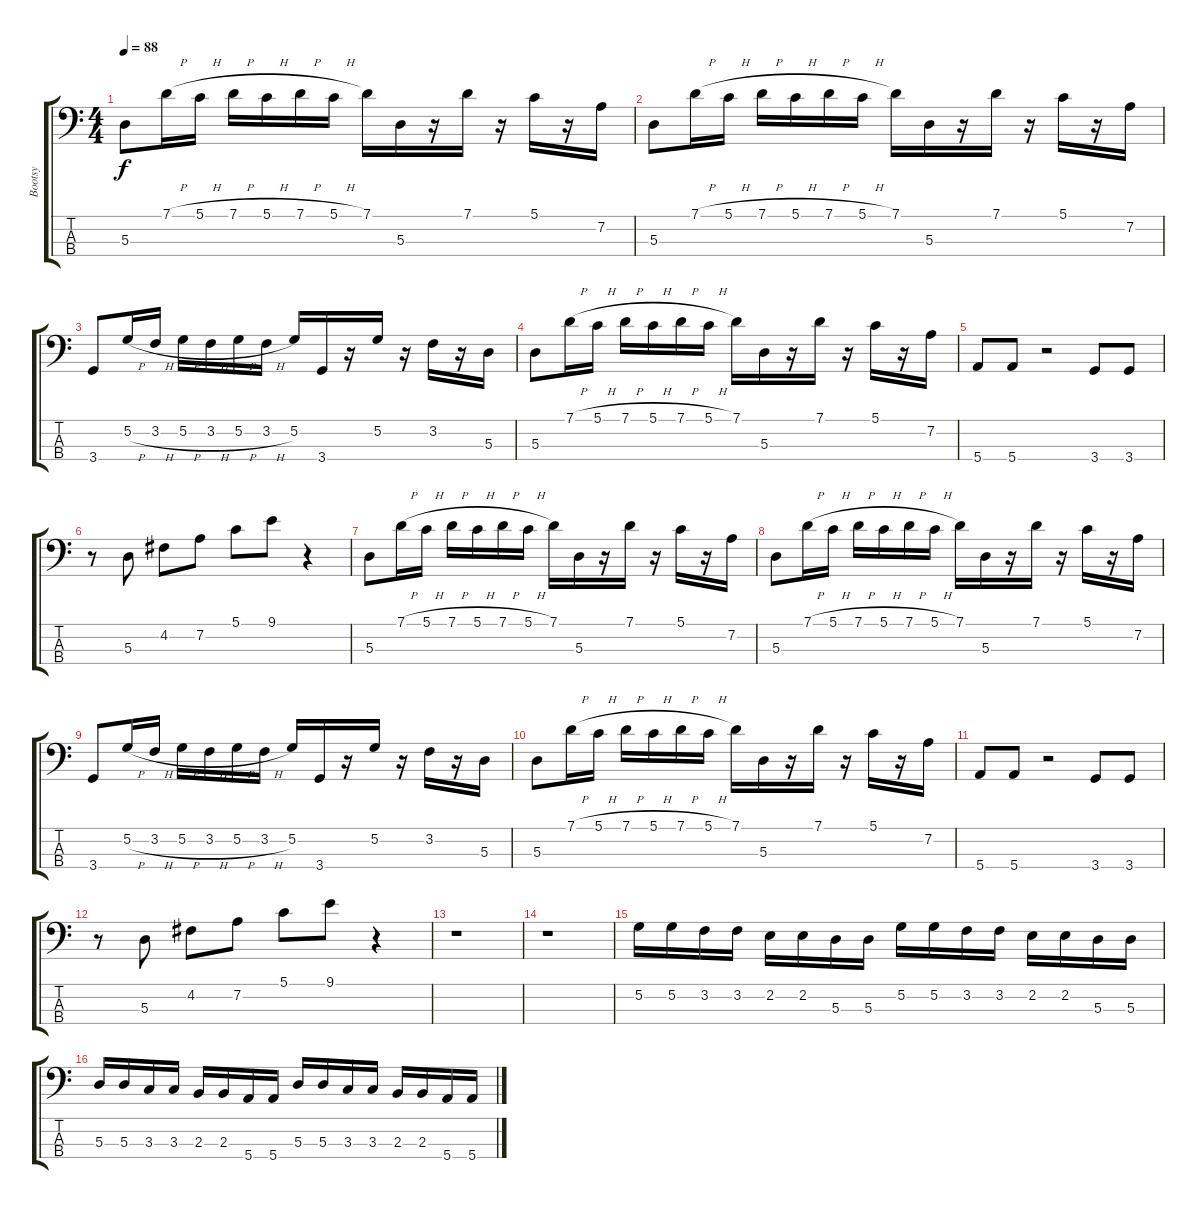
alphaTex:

\track ("Bootsy" "Bootsy") {instrument electricbassfinger}
\staff {score tabs}
\tuning (G2 D2 A1 E1) {hide}
\ts (4 4)
\tempo 88
\clef f4
\ks c
5.3.8{dy f instrument electricbassfinger} 7.1{h}.16 5.1{h}.16 7.1{h}.16 5.1{h}.16 7.1{h}.16 5.1{h}.16 7.1.16 5.3.16 r.16 7.1.16 r.16 5.1.16 r.16 7.2.16 |
5.3.8 7.1{h}.16 5.1{h}.16 7.1{h}.16 5.1{h}.16 7.1{h}.16 5.1{h}.16 7.1.16 5.3.16 r.16 7.1.16 r.16 5.1.16 r.16 7.2.16 |
3.4.8 5.2{h}.16 3.2{h}.16 5.2{h}.16 3.2{h}.16 5.2{h}.16 3.2{h}.16 5.2.16 3.4.16 r.16 5.2.16 r.16 3.2.16 r.16 5.3.16 |
5.3.8 7.1{h}.16 5.1{h}.16 7.1{h}.16 5.1{h}.16 7.1{h}.16 5.1{h}.16 7.1.16 5.3.16 r.16 7.1.16 r.16 5.1.16 r.16 7.2.16 |
5.4.8 5.4.8 r.2 3.4.8 3.4.8 |
r.8 5.3.8 4.2.8 7.2.8 5.1.8 9.1.8 r.4 |
5.3.8 7.1{h}.16 5.1{h}.16 7.1{h}.16 5.1{h}.16 7.1{h}.16 5.1{h}.16 7.1.16 5.3.16 r.16 7.1.16 r.16 5.1.16 r.16 7.2.16 |
5.3.8 7.1{h}.16 5.1{h}.16 7.1{h}.16 5.1{h}.16 7.1{h}.16 5.1{h}.16 7.1.16 5.3.16 r.16 7.1.16 r.16 5.1.16 r.16 7.2.16 |
3.4.8 5.2{h}.16 3.2{h}.16 5.2{h}.16 3.2{h}.16 5.2{h}.16 3.2{h}.16 5.2.16 3.4.16 r.16 5.2.16 r.16 3.2.16 r.16 5.3.16 |
5.3.8 7.1{h}.16 5.1{h}.16 7.1{h}.16 5.1{h}.16 7.1{h}.16 5.1{h}.16 7.1.16 5.3.16 r.16 7.1.16 r.16 5.1.16 r.16 7.2.16 |
5.4.8 5.4.8 r.2 3.4.8 3.4.8 |
r.8 5.3.8 4.2.8 7.2.8 5.1.8 9.1.8 r.4 |
r.1 |
r.1 |
5.2.16 5.2.16 3.2.16 3.2.16 2.2.16 2.2.16 5.3.16 5.3.16 5.2.16 5.2.16 3.2.16 3.2.16 2.2.16 2.2.16 5.3.16 5.3.16 |
5.3.16 5.3.16 3.3.16 3.3.16 2.3.16 2.3.16 5.4.16 5.4.16 5.3.16 5.3.16 3.3.16 3.3.16 2.3.16 2.3.16 5.4.16 5.4.16
